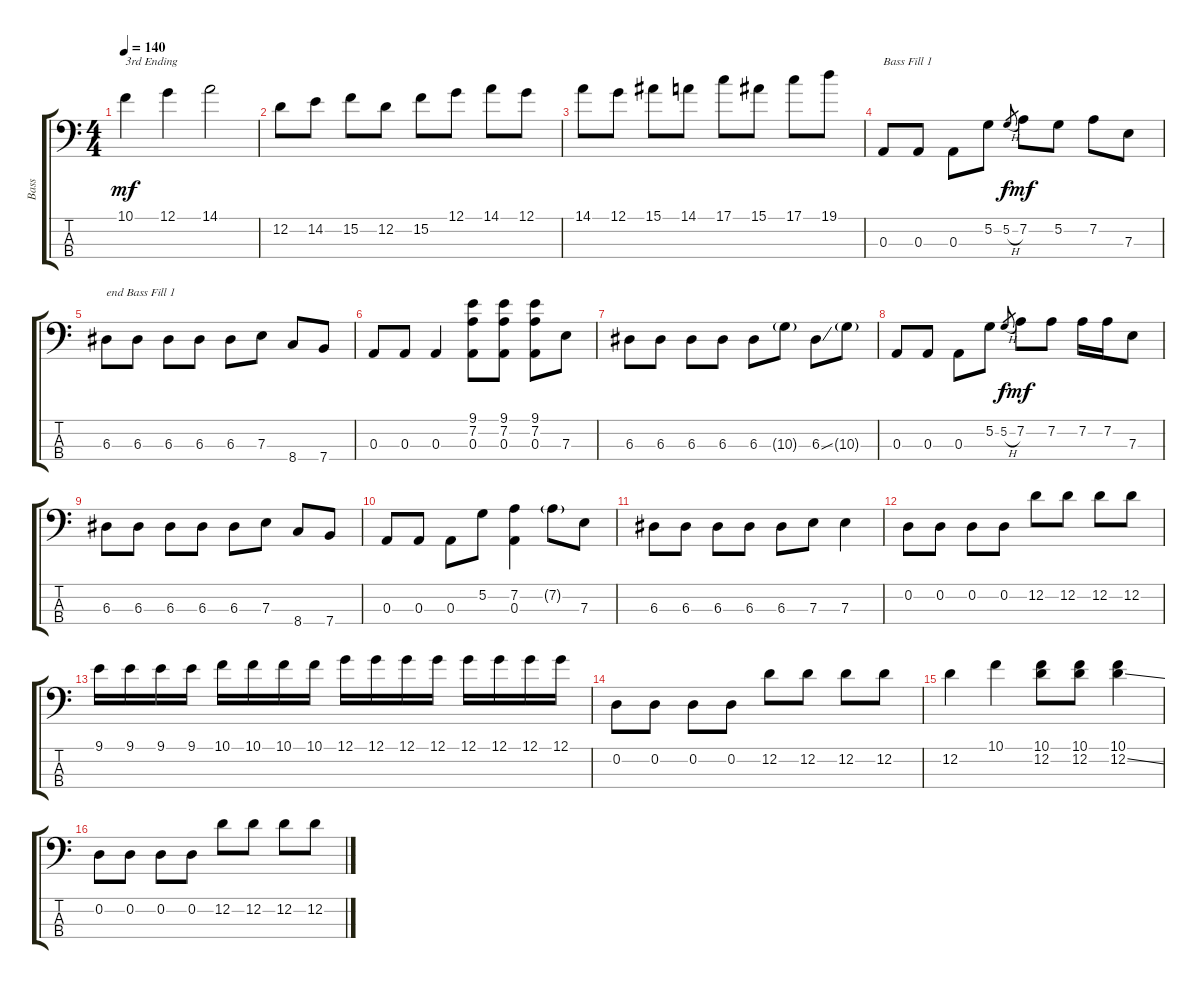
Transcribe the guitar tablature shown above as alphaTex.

\track ("Bass" "Bass") {instrument electricbassfinger}
\staff {score tabs}
\tuning (G2 D2 A1 E1) {hide}
\ts (4 4)
\tempo 140
\clef f4
\ks c
10.1.4{txt "3rd Ending" dy mf} 12.1.4 14.1.2 |
12.2.8 14.2.8 15.2.8 12.2.8 15.2.8 12.1.8 14.1.8 12.1.8 |
14.1.8 12.1.8 15.1.8 14.1.8 17.1.8 15.1.8 17.1.8 19.1.8 |
0.3.8{txt "Bass Fill 1"} 0.3.8 0.3.8 5.2.8 5.2{h}.8{gr dy f} 7.2.8{dy mf} 5.2.8 7.2.8 7.3.8 |
6.3.8{txt "end Bass Fill 1"} 6.3.8 6.3.8 6.3.8 6.3.8 7.3.8 8.4.8 7.4.8 |
0.3.8 0.3.8 0.3.4 (9.1 7.2 0.3).8 (9.1 7.2 0.3).8 (9.1 7.2 0.3).8 7.3.8 |
6.3.8 6.3.8 6.3.8 6.3.8 6.3.8 10.3{g}.8 6.3{ss}.8 10.3{g}.8 |
0.3.8 0.3.8 0.3.8 5.2.8 5.2{h}.8{gr dy f} 7.2.8{dy mf} 7.2.8 7.2.16 7.2.16 7.3.8 |
6.3.8 6.3.8 6.3.8 6.3.8 6.3.8 7.3.8 8.4.8 7.4.8 |
0.3.8 0.3.8 0.3.8 5.2.8 (7.2 0.3).4 7.2{g}.8 7.3.8 |
6.3.8 6.3.8 6.3.8 6.3.8 6.3.8 7.3.8 7.3.4 |
0.2.8 0.2.8 0.2.8 0.2.8 12.2.8 12.2.8 12.2.8 12.2.8 |
9.1.16 9.1.16 9.1.16 9.1.16 10.1.16 10.1.16 10.1.16 10.1.16 12.1.16 12.1.16 12.1.16 12.1.16 12.1.16 12.1.16 12.1.16 12.1.16 |
0.2.8 0.2.8 0.2.8 0.2.8 12.2.8 12.2.8 12.2.8 12.2.8 |
12.2.4 10.1.4 (10.1 12.2).8 (10.1 12.2).8 (10.1 12.2{ss}).4 |
0.2.8 0.2.8 0.2.8 0.2.8 12.2.8 12.2.8 12.2.8 12.2.8
